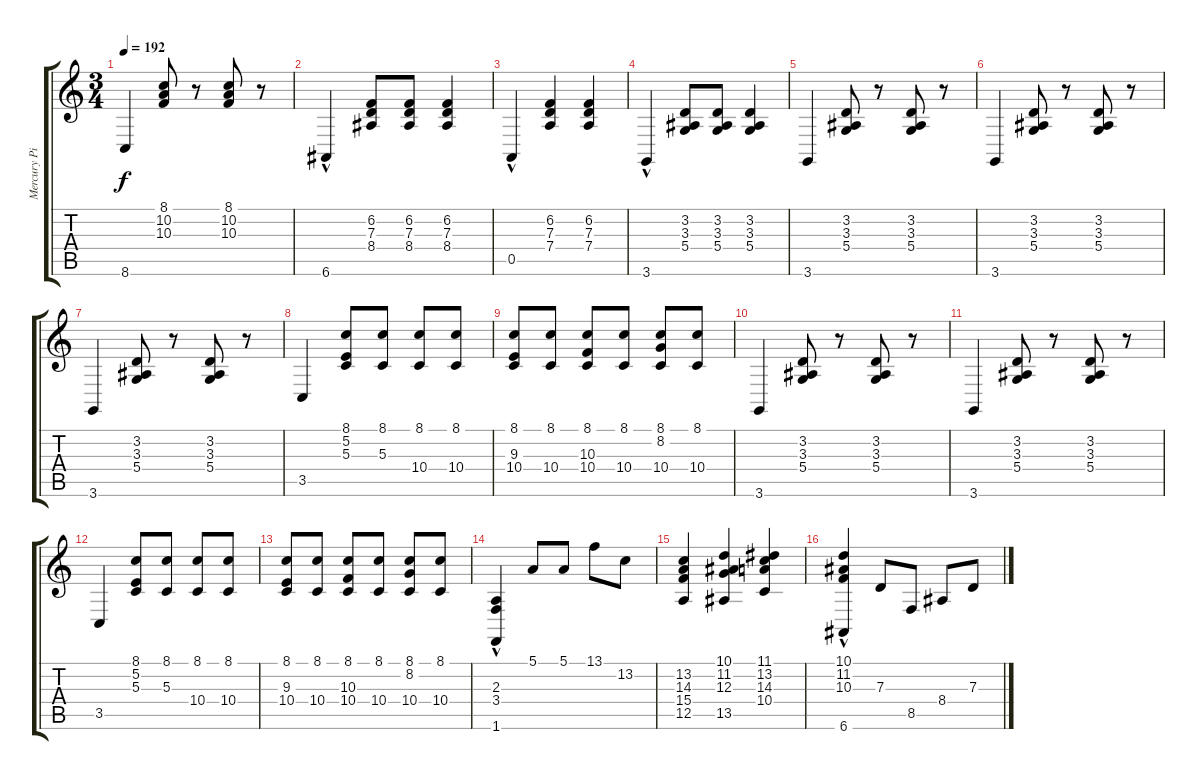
\track ("Mercury Piano" "Mercury Pi") {instrument acousticgrandpiano}
\staff {score tabs}
\tuning (E4 B3 G3 D3 A2 E2) {hide}
\ts (3 4)
\tempo 192
\clef g2
\ks c
8.6.4{dy f} (8.1 10.2 10.3).8 r.8 (8.1 10.2 10.3).8 r.8 |
6.6{hac}.4 (6.2 7.3 8.4).8 (6.2 7.3 8.4).8 (6.2 7.3 8.4).4 |
0.5{hac}.4 (6.2 7.3 7.4).4 (6.2 7.3 7.4).4 |
3.6{hac}.4 (3.2 3.3 5.4).8 (3.2 3.3 5.4).8 (3.2 3.3 5.4).4 |
3.6.4 (3.2 3.3 5.4).8 r.8 (3.2 3.3 5.4).8 r.8 |
3.6.4 (3.2 3.3 5.4).8 r.8 (3.2 3.3 5.4).8 r.8 |
3.6.4 (3.2 3.3 5.4).8 r.8 (3.2 3.3 5.4).8 r.8 |
3.5.4 (8.1 5.2 5.3).8 (8.1 5.3).8 (8.1 10.4).8 (8.1 10.4).8 |
(8.1 9.3 10.4).8 (8.1 10.4).8 (8.1 10.3 10.4).8 (8.1 10.4).8 (8.1 8.2 10.4).8 (8.1 10.4).8 |
3.6.4 (3.2 3.3 5.4).8 r.8 (3.2 3.3 5.4).8 r.8 |
3.6.4 (3.2 3.3 5.4).8 r.8 (3.2 3.3 5.4).8 r.8 |
3.5.4 (8.1 5.2 5.3).8 (8.1 5.3).8 (8.1 10.4).8 (8.1 10.4).8 |
(8.1 9.3 10.4).8 (8.1 10.4).8 (8.1 10.3 10.4).8 (8.1 10.4).8 (8.1 8.2 10.4).8 (8.1 10.4).8 |
(2.3{hac} 3.4{hac} 1.6{hac}).4 5.1.8 5.1.8 13.1.8 13.2.8 |
(13.2 14.3 15.4 12.5).4 (10.1 11.2 12.3 13.5).4 (11.1 13.2 14.3 10.4).4 |
(10.1{hac} 11.2{hac} 10.3{hac} 6.6{hac}).4 7.3.8 8.5.8 8.4.8 7.3.8
